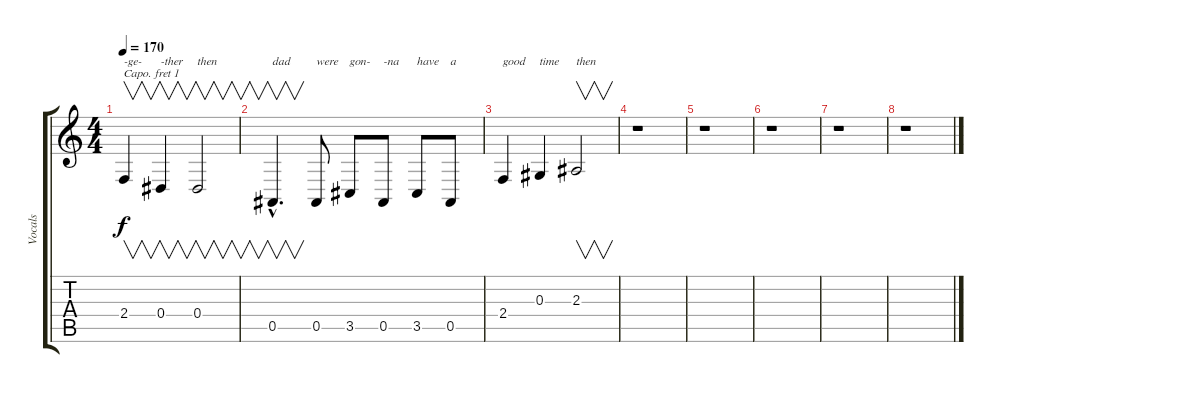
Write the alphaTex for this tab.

\track ("Vocals" "Vocals") {instrument voiceoohs}
\staff {score tabs}
\capo 1
\tuning (E4 B3 G3 D3 A2 E2) {hide}
\ts (4 4)
\tempo 170
\clef g2
\ks c
2.4.4{v txt "-ge-" dy f} 0.4.4{v txt "-ther"} 0.4.2{v txt "then"} |
0.5{hac}.4{v d txt "dad"} 0.5.8{txt "were"} 3.5.8{txt "gon-"} 0.5.8{txt "-na"} 3.5.8{txt "have"} 0.5.8{txt "a"} |
2.4.4{txt "good"} 0.3.4{txt "time"} 2.3.2{v txt "then"} |
r.1 |
r.1 |
r.1 |
r.1 |
r.1
